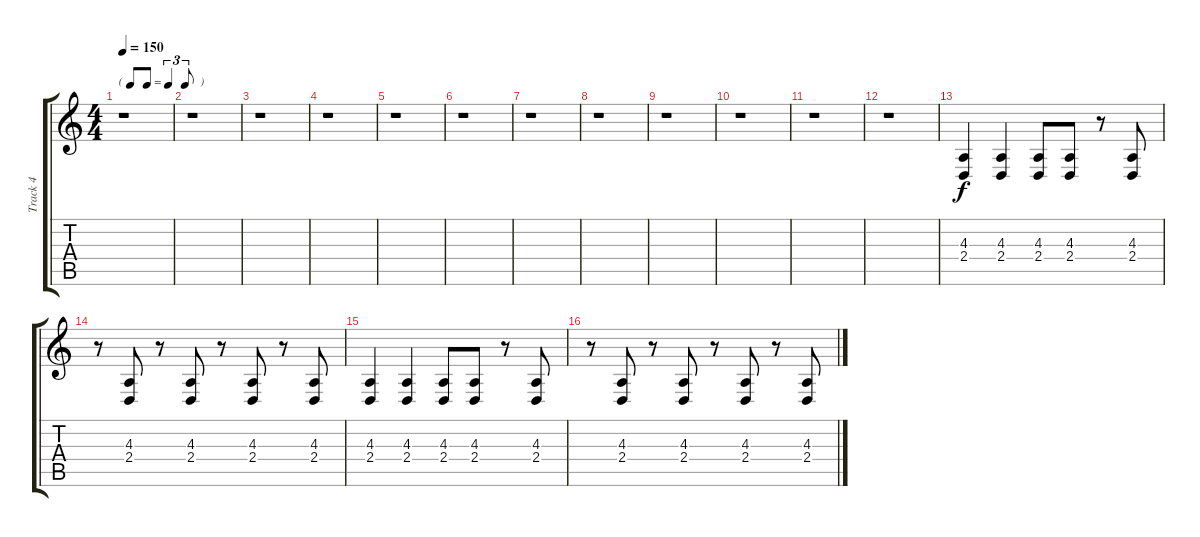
\track ("Track 4" "Track 4") {instrument drawbarorgan}
\staff {score tabs}
\tuning (D4 A3 F3 C3 G2 D2) {hide}
\ts (4 4)
\tf triplet8th
\tempo 150
\clef g2
\ks c
r.1{dy f} |
r.1 |
r.1 |
r.1 |
r.1 |
r.1 |
r.1 |
r.1 |
r.1 |
r.1 |
r.1 |
r.1 |
(4.3 2.4).4 (4.3 2.4).4 (4.3 2.4).8 (4.3 2.4).8 r.8 (4.3 2.4).8 |
r.8 (4.3 2.4).8 r.8 (4.3 2.4).8 r.8 (4.3 2.4).8 r.8 (4.3 2.4).8 |
(4.3 2.4).4 (4.3 2.4).4 (4.3 2.4).8 (4.3 2.4).8 r.8 (4.3 2.4).8 |
r.8 (4.3 2.4).8 r.8 (4.3 2.4).8 r.8 (4.3 2.4).8 r.8 (4.3 2.4).8
